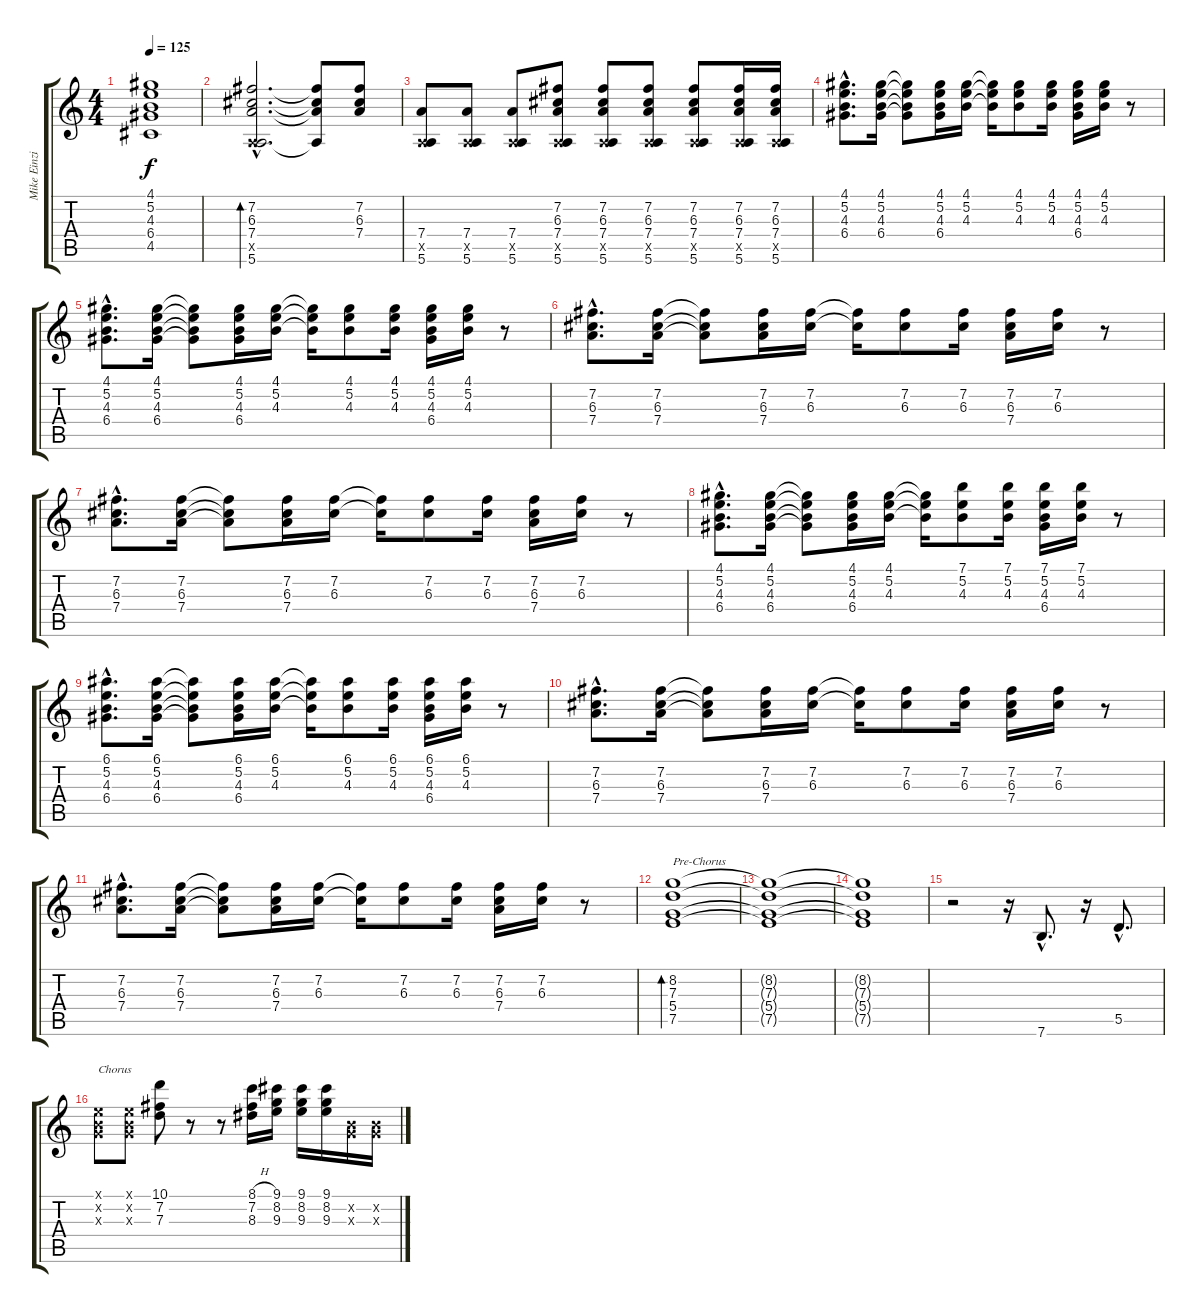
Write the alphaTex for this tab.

\track ("Mike Einziger" "Mike Einzi") {instrument electricguitarclean}
\staff {score tabs}
\tuning (E4 B3 G3 D3 A2 E2) {hide}
\ts (4 4)
\tempo 125
\clef g2
\ks c
(4.1{t} 5.2{t} 4.3{t} 6.4{t} 4.5{t}).1{dy f} |
(7.2{hac} 6.3{hac} 7.4{hac} 0.5{hac x} 5.6{hac}).2{d bd 120} (7.2{t} 6.3{t} 7.4{t} 5.6{t}).8 (7.2 6.3 7.4).8 |
(7.4 0.5{x} 5.6).8 (7.4 0.5{x} 5.6).8 (7.4 0.5{x} 5.6).8 (7.2 6.3 7.4 0.5{x} 5.6).8 (7.2 6.3 7.4 0.5{x} 5.6).8 (7.2 6.3 7.4 0.5{x} 5.6).8 (7.2 6.3 7.4 0.5{x} 5.6).8 (7.2 6.3 7.4 0.5{x} 5.6).16 (7.2 6.3 7.4 0.5{x} 5.6).16 |
(4.1{hac} 5.2{hac} 4.3{hac} 6.4{hac}).8{d} (4.1 5.2 4.3 6.4).16 (4.1{t} 5.2{t} 4.3{t} 6.4{t}).8 (4.1 5.2 4.3 6.4).16 (4.1 5.2 4.3).16 (4.1{t} 5.2{t} 4.3{t}).16 (4.1 5.2 4.3).8 (4.1 5.2 4.3).16 (4.1 5.2 4.3 6.4).16 (4.1 5.2 4.3).16 r.8 |
(4.1{hac} 5.2{hac} 4.3{hac} 6.4{hac}).8{d} (4.1 5.2 4.3 6.4).16 (4.1{t} 5.2{t} 4.3{t} 6.4{t}).8 (4.1 5.2 4.3 6.4).16 (4.1 5.2 4.3).16 (4.1{t} 5.2{t} 4.3{t}).16 (4.1 5.2 4.3).8 (4.1 5.2 4.3).16 (4.1 5.2 4.3 6.4).16 (4.1 5.2 4.3).16 r.8 |
(7.2{hac} 6.3{hac} 7.4{hac}).8{d} (7.2 6.3 7.4).16 (7.2{t} 6.3{t} 7.4{t}).8 (7.2 6.3 7.4).16 (7.2 6.3).16 (7.2{t} 6.3{t}).16 (7.2 6.3).8 (7.2 6.3).16 (7.2 6.3 7.4).16 (7.2 6.3).16 r.8 |
(7.2{hac} 6.3{hac} 7.4{hac}).8{d} (7.2 6.3 7.4).16 (7.2{t} 6.3{t} 7.4{t}).8 (7.2 6.3 7.4).16 (7.2 6.3).16 (7.2{t} 6.3{t}).16 (7.2 6.3).8 (7.2 6.3).16 (7.2 6.3 7.4).16 (7.2 6.3).16 r.8 |
(4.1{hac} 5.2{hac} 4.3{hac} 6.4{hac}).8{d} (4.1 5.2 4.3 6.4).16 (4.1{t} 5.2{t} 4.3{t} 6.4{t}).8 (4.1 5.2 4.3 6.4).16 (4.1 5.2 4.3).16 (4.1{t} 5.2{t} 4.3{t}).16 (7.1 5.2 4.3).8 (7.1 5.2 4.3).16 (7.1 5.2 4.3 6.4).16 (7.1 5.2 4.3).16 r.8 |
(6.1{hac} 5.2{hac} 4.3{hac} 6.4{hac}).8{d} (6.1 5.2 4.3 6.4).16 (6.1{t} 5.2{t} 4.3{t} 6.4{t}).8 (6.1 5.2 4.3 6.4).16 (6.1 5.2 4.3).16 (6.1{t} 5.2{t} 4.3{t}).16 (6.1 5.2 4.3).8 (6.1 5.2 4.3).16 (6.1 5.2 4.3 6.4).16 (6.1 5.2 4.3).16 r.8 |
(7.2{hac} 6.3{hac} 7.4{hac}).8{d} (7.2 6.3 7.4).16 (7.2{t} 6.3{t} 7.4{t}).8 (7.2 6.3 7.4).16 (7.2 6.3).16 (7.2{t} 6.3{t}).16 (7.2 6.3).8 (7.2 6.3).16 (7.2 6.3 7.4).16 (7.2 6.3).16 r.8 |
(7.2{hac} 6.3{hac} 7.4{hac}).8{d} (7.2 6.3 7.4).16 (7.2{t} 6.3{t} 7.4{t}).8 (7.2 6.3 7.4).16 (7.2 6.3).16 (7.2{t} 6.3{t}).16 (7.2 6.3).8 (7.2 6.3).16 (7.2 6.3 7.4).16 (7.2 6.3).16 r.8 |
(8.2 7.3 5.4 7.5).1{bd 120 txt "Pre-Chorus"} |
(8.2{t} 7.3{t} 5.4{t} 7.5{t}).1 |
(8.2{t} 7.3{t} 5.4{t} 7.5{t}).1 |
r.2 r.16 7.6{hac}.8{d} r.16 5.5{hac}.8{d} |
(0.1{x} 0.2{x} 0.3{x}).8{txt "Chorus"} (0.1{x} 0.2{x} 0.3{x}).8 (10.1 7.2 7.3).8 r.8 r.8 (8.1{h} 7.2{h} 8.3{h}).16 (9.1 8.2 9.3).16 (9.1 8.2 9.3).16 (9.1 8.2 9.3).16 (0.2{x} 0.3{x}).16 (0.2{x} 0.3{x}).16
